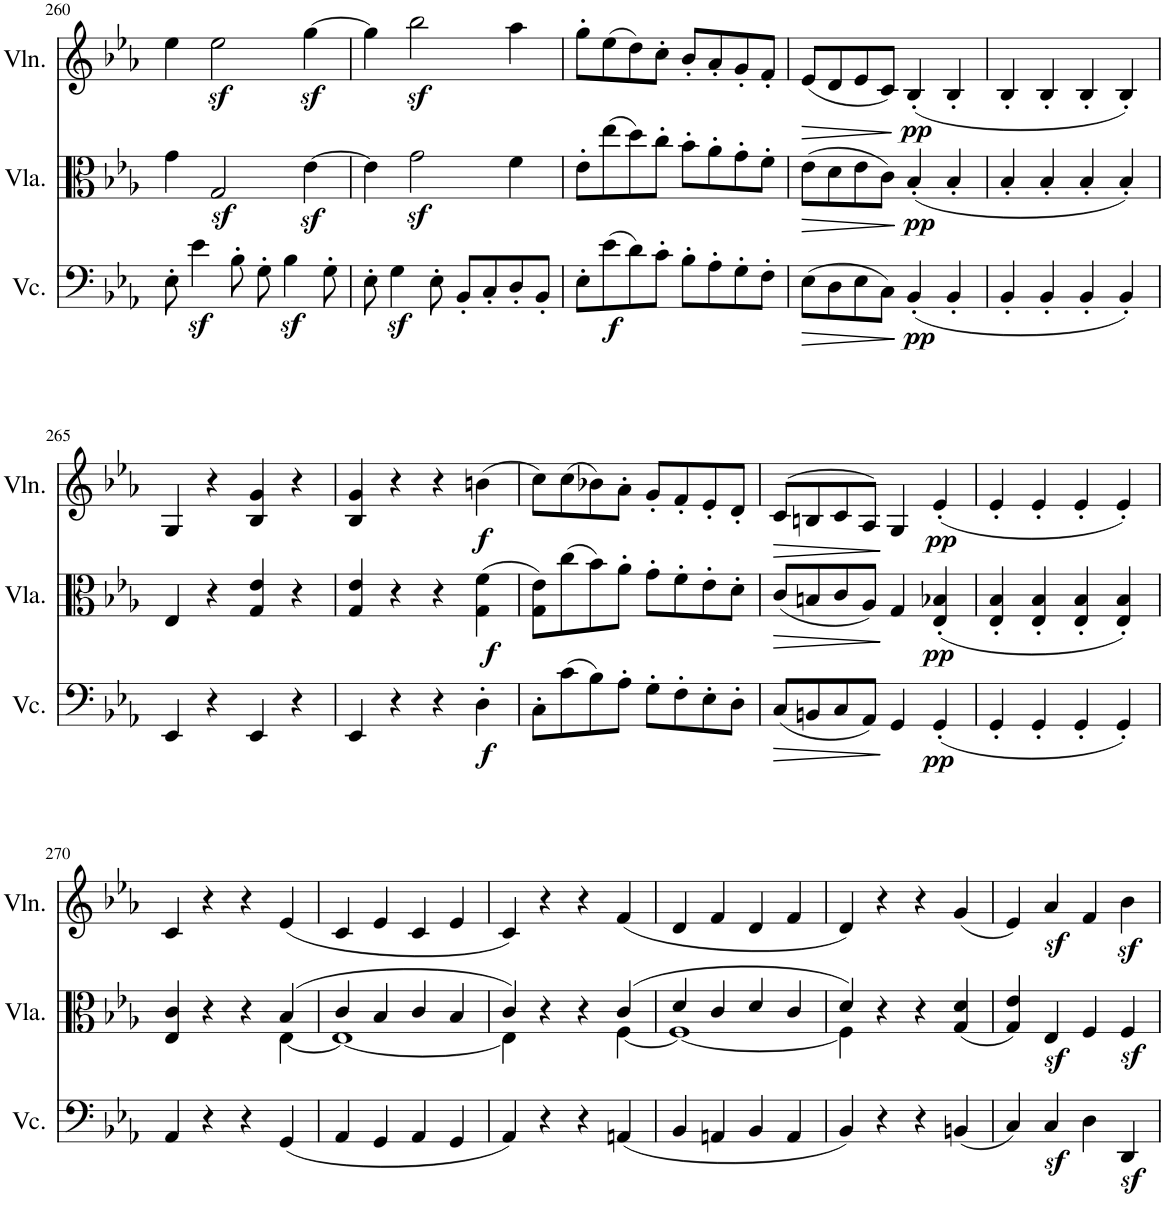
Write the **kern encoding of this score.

**kern	**dynam	**kern	**dynam	**kern	**dynam
*part3	*part3	*part2	*part2	*part1	*part1
*staff3	*staff3	*staff2	*staff2	*staff1	*staff1
*I"Violoncello	*	*I"Viola	*	*I"Violin	*
*I'Vc.	*	*I'Vla.	*	*I'Vln.	*
!!LO:PB:g=z
*clefF4	*	*clefC3	*	*clefG2	*
*k[b-e-a-]	*	*k[b-e-a-]	*	*k[b-e-a-]	*
*M4/4	*	*M4/4	*	*M4/4	*
*met(c)	*	*met(c)	*	*met(c)	*
=260	=260	=260	=260	=260	=260
8E-'\	.	4g\	.	4ee-\	.
4e-z<\	.	.	.	.	.
.	.	2Gz</	.	2ee-z<\	.
8B-'\	.	.	.	.	.
8G'\	.	.	.	.	.
4B-z<\	.	.	.	.	.
.	.	[4e-z<\	.	[4ggz<\	.
8G'\	.	.	.	.	.
=261	=261	=261	=261	=261	=261
8E-'\	.	4e-\]	.	4gg\]	.
4Gz<\	.	.	.	.	.
.	.	2gz<\	.	2bb-z<\	.
8E-'\	.	.	.	.	.
8BB-'/L	.	.	.	.	.
8C'/	.	.	.	.	.
8D'/	.	4f\	.	4aa-\	.
8BB-'/J	.	.	.	.	.
=262	=262	=262	=262	=262	=262
8E-'\L	.	8e-'\L	.	8gg'\L	.
!	!LO:DY:b	!	!	!	!
(8e-\	f	(8ee-\	.	(8ee-\	.
8d\)	.	8dd\)	.	8dd\)	.
8c'\J	.	8cc'\J	.	8cc'\J	.
8B-'\L	.	8b-'\L	.	8b-'/L	.
8A-'\	.	8a-'\	.	8a-'/	.
8G'\	.	8g'\	.	8g'/	.
8F'\J	.	8f'\J	.	8f'/J	.
=263	=263	=263	=263	=263	=263
!	!LO:HP:b	!	!LO:HP:b	!	!LO:HP:b
(8E-\L	>	(8e-\L	>	(8e-/L	>
8D\	.	8d\	.	8d/	.
8E-\	.	8e-\	.	8e-/	.
8C\J)	.	8c\J)	.	8c/J)	.
!	!LO:DY:n=1:b	!	!LO:DY:n=1:b	!	!LO:DY:n=1:b
(<4BB-'/	] pp	(<4B-'/	] pp	(<4B-'/	] pp
4BB-'/	.	4B-'/	.	4B-'/	.
=264	=264	=264	=264	=264	=264
4BB-'/	.	4B-'/	.	4B-'/	.
4BB-'/	.	4B-'/	.	4B-'/	.
4BB-'/	.	4B-'/	.	4B-'/	.
4BB-'/)	.	4B-'/)	.	4B-'/)	.
!!LO:LB:g=z
=265	=265	=265	=265	=265	=265
4EE-/	.	4E-/	.	4G/	.
4r	.	4r	.	4r	.
4EE-/	.	4G/ 4e-/	.	4B-/ 4g/	.
4r	.	4r	.	4r	.
=266	=266	=266	=266	=266	=266
4EE-/	.	4G/ 4e-/	.	4B-/ 4g/	.
4r	.	4r	.	4r	.
4r	.	4r	.	4r	.
!	!LO:DY:b	!	!LO:DY:b	!	!LO:DY:b
4D'\	f	(4G\ 4f\	f	(4bn\	f
=267	=267	=267	=267	=267	=267
8C'\L	.	8G\ 8e-\L)	.	8cc\L)	.
(8c\	.	(8cc\	.	(8cc\	.
8B-\)	.	8b-\)	.	8b-X\)	.
8A-'\J	.	8a-'\J	.	8a-'\J	.
8G'\L	.	8g'\L	.	8g'/L	.
8F'\	.	8f'\	.	8f'/	.
8E-'\	.	8e-'\	.	8e-'/	.
8D'\J	.	8d'\J	.	8d'/J	.
=268	=268	=268	=268	=268	=268
!	!LO:HP:b	!	!LO:HP:b	!	!LO:HP:b
(8C/L	>	(8c/L	>	(>8c/L	>
8BBn/	.	8Bn/	.	8Bn/	.
8C/	.	8c/	.	8c/	.
8AA-/J)	.	8A-/J)	.	8A-/J)	.
4GG/	]	4G/	]	4G/	]
!	!LO:DY:b	!	!LO:DY:b	!	!LO:DY:b
(4GG'/	pp	(4E-/' 4B-X/'	pp	(4e-'/	pp
=269	=269	=269	=269	=269	=269
4GG'/	.	4E-/' 4B-/'	.	4e-'/	.
4GG'/	.	4E-/' 4B-/'	.	4e-'/	.
4GG'/	.	4E-/' 4B-/'	.	4e-'/	.
4GG'/)	.	4E-/' 4B-/')	.	4e-'/)	.
!!LO:LB:g=z
=270	=270	=270	=270	=270	=270
*	*	*^	*	*	*
4AA-/	.	4E-/ 4c/	2.ryy	.	4c/	.
4r	.	4r	.	.	4r	.
4r	.	4r	.	.	4r	.
(<4GG/	.	(4B-/	[4E-\	.	(<4e-/	.
=271	=271	=271	=271	=271	=271	=271
4AA-/	.	4c/	1E-_	.	4c/	.
4GG/	.	4B-/	.	.	4e-/	.
4AA-/	.	4c/	.	.	4c/	.
4GG/	.	4B-/	.	.	4e-/	.
=272	=272	=272	=272	=272	=272	=272
4AA-/)	.	4c/)	4E-\]	.	4c/)	.
4r	.	4r	2ryy	.	4r	.
4r	.	4r	.	.	4r	.
(<4AAn/	.	(4c/	[4F\	.	(<4f/	.
=273	=273	=273	=273	=273	=273	=273
4BB-/	.	4d/	1F_	.	4d/	.
4AAn/	.	4c/	.	.	4f/	.
4BB-/	.	4d/	.	.	4d/	.
4AA/	.	4c/	.	.	4f/	.
=274	=274	=274	=274	=274	=274	=274
4BB-/)	.	4d/)	4F\]	.	4d/)	.
4r	.	4r	2.ryy	.	4r	.
4r	.	4r	.	.	4r	.
(4BBn/	.	(4G/ 4d/	.	.	(4g/	.
*	*	*v	*v	*	*	*
=275	=275	=275	=275	=275	=275
4C/)	.	4G/ 4e-/)	.	4e-/)	.
4Cz</	.	4E-z</	.	4a-z</	.
4D\	.	4F/	.	4f/	.
4DDz</	.	4Fz</	.	4b-z<\	.
=	=	=	=	=	=
*-	*-	*-	*-	*-	*-
